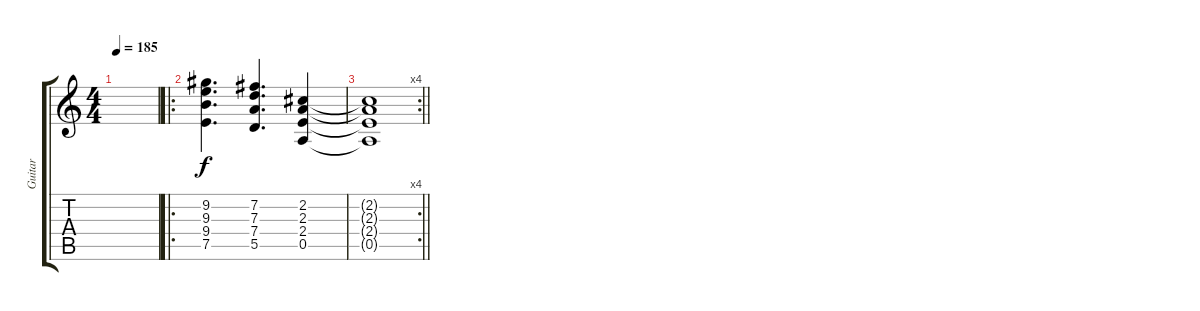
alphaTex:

\track ("Guitar" "Guitar") {instrument distortionguitar}
\staff {score tabs}
\tuning (E4 B3 G3 D3 A2 E2) {hide}
\ts (4 4)
\tempo 185
\clef g2
\ks c
|
\ro
(9.2 9.3 9.4 7.5).4{d instrument distortionguitar} (7.2 7.3 7.4 5.5).4{d} (2.2 2.3 2.4 0.5).4 |
\rc 4
\barLineRight lightlight
(2.2{t} 2.3{t} 2.4{t} 0.5{t}).1
